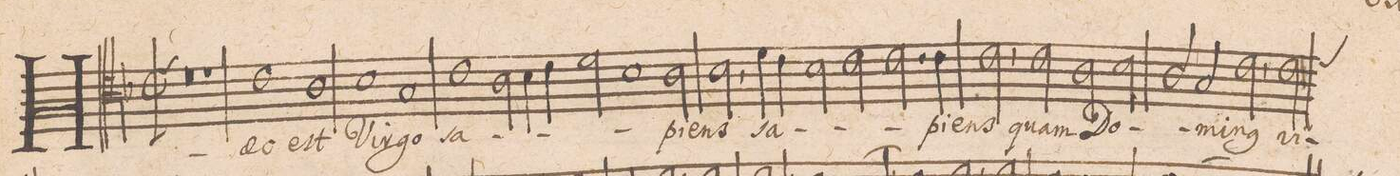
**kern	**text
*I"TENOR.	*
*clefC4	*
*k[b-]	*
*met(C|)	*
0rd	.
=2-	=2-
1re	.
1c	Haec
=3-	=3-
1A	est
1B-	Vir-
=4-	=4-
1G	-go
1c	sa-
=5-	=5-
*2\right	*
2A\	.
4B-\	.
4c\	.
2d\	.
1B-\	.
=6-	=6-
2A\	-pi-
2B-,\	-ens
4d\	sa-
4c\	.
=7-	=7-
2B-\	.
2c\	.
2.c\	.
4c\	-pi-
=8-	=8-
2c,\	-ens
2c\	quam
2A\	Do-
2B-\	.
=9-	=9-
2A/	.
2G/	-mi-
2c,\	-n(us)
*custos:d	*
2c\	vi-
=10-	=10-
*-	*-
